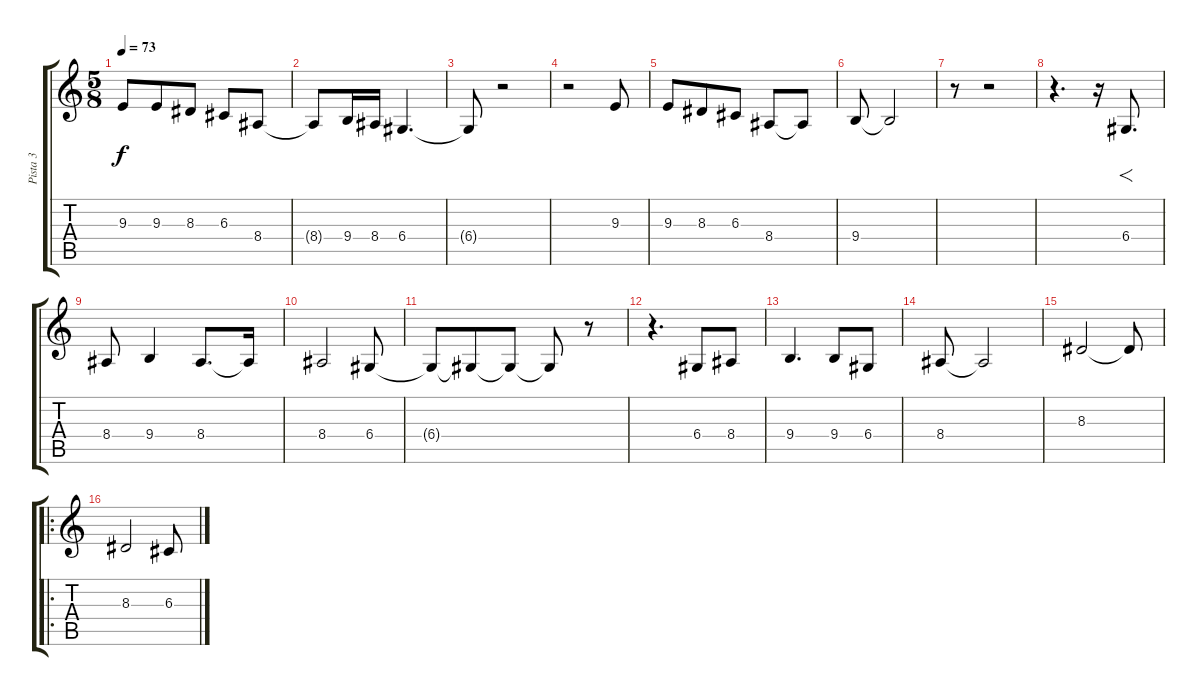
\track ("Pista 3" "Pista 3") {instrument cello}
\staff {score tabs}
\tuning (E4 B3 G3 D3 A2 E2) {hide}
\ts (5 8)
\tempo 73
\clef g2
\ks c
9.3.8{dy f} 9.3.8 8.3.8 6.3.8 8.4.8 |
8.4{t}.8 9.4.16 8.4.16 6.4.4{d} |
6.4{t}.8 r.2 |
r.2 9.3.8 |
9.3.8 8.3.8 6.3.8 8.4.8 8.4{t}.8 |
9.4.8 9.4{t}.2 |
r.8 r.2 |
r.4{d} r.16 6.4.8{f d} |
8.4.8 9.4.4 8.4.8{d} 8.4{t}.16 |
8.4.2 6.4.8 |
6.4{t}.8 6.4{t}.8 6.4{t}.8 6.4{t}.8 r.8 |
r.4{d} 6.4.8 8.4.8 |
9.4.4{d} 9.4.8 6.4.8 |
8.4.8 8.4{t}.2 |
8.3.2 8.3{t}.8 |
\ro
8.3.2{volume 16} 6.3.8
